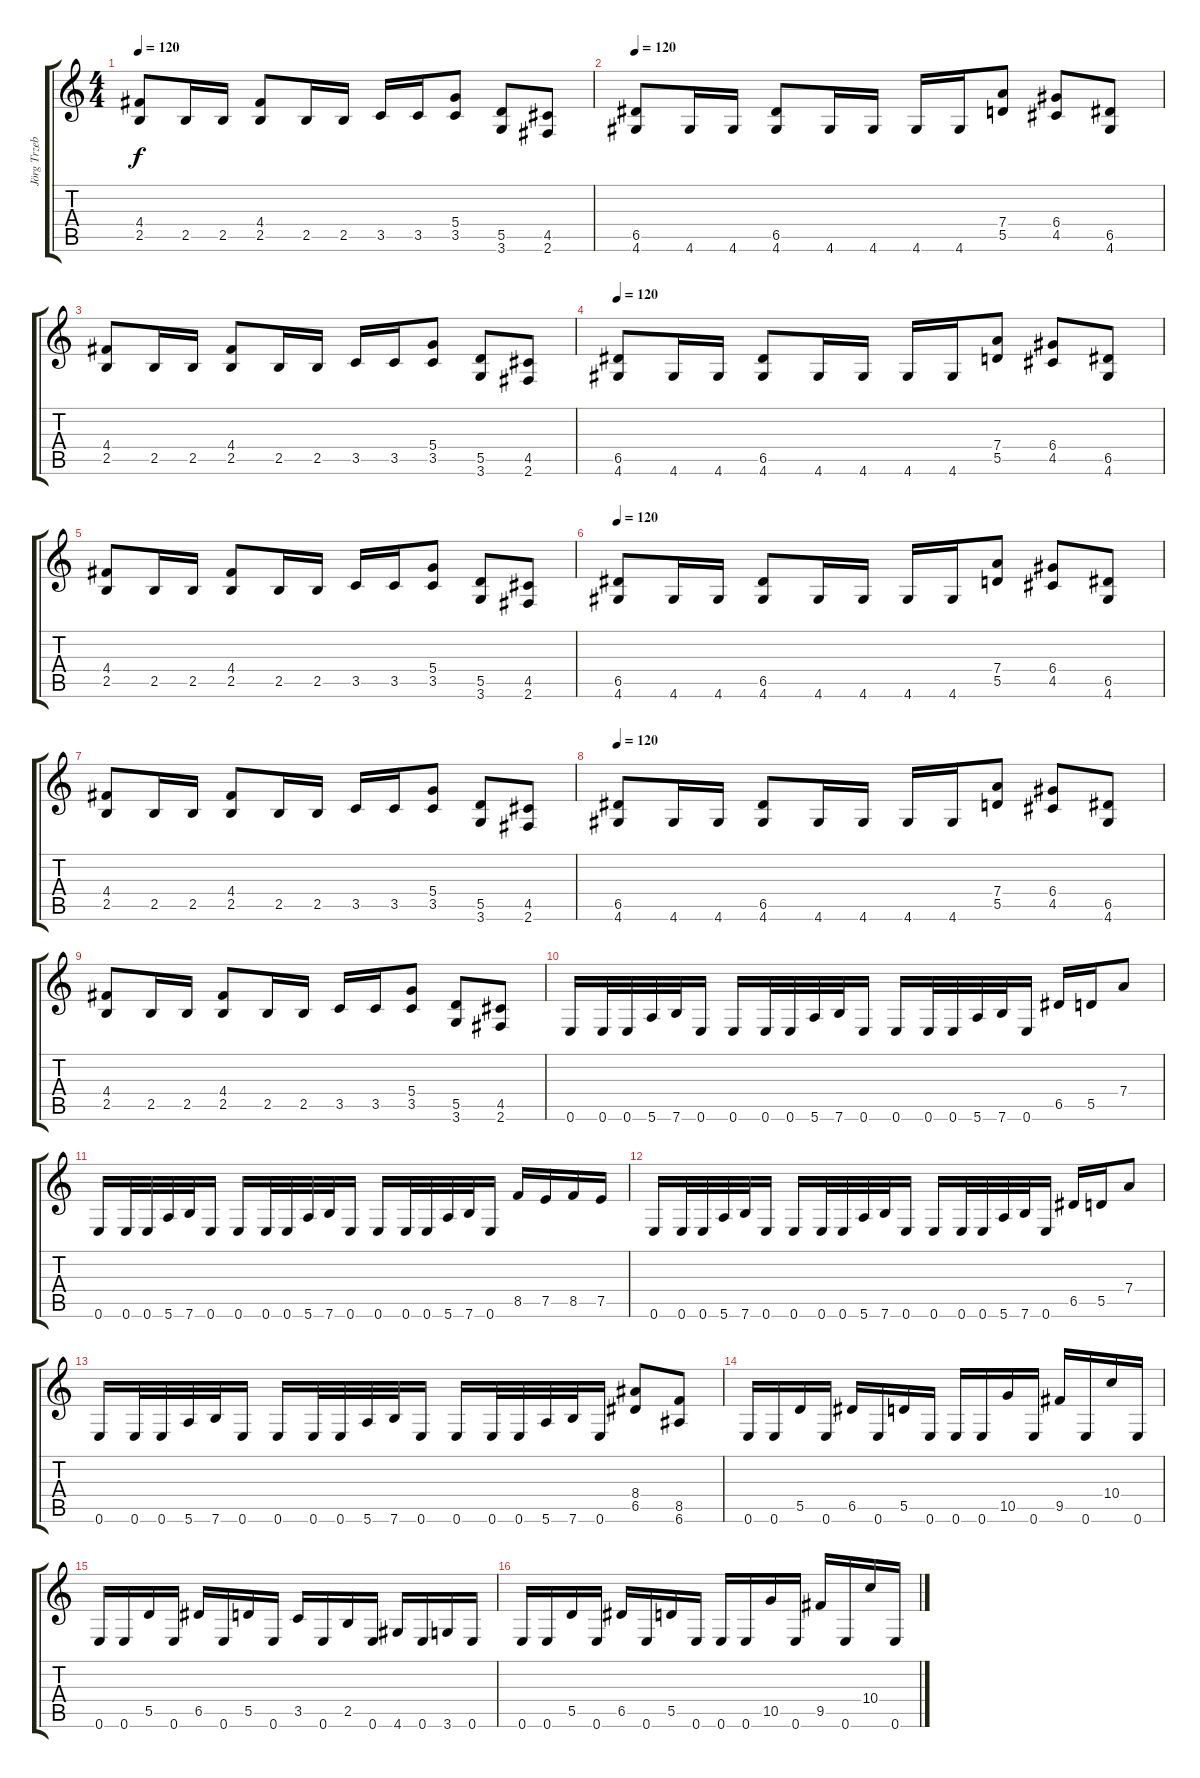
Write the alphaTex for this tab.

\track ("Jörg Trzebiatowsky" "Jörg Trzeb") {instrument overdrivenguitar}
\staff {score tabs}
\tuning (E4 B3 G3 D3 A2 E2) {hide}
\ts (4 4)
\tempo 120
\clef g2
\ks c
(4.4 2.5).8{dy f} 2.5.16 2.5.16 (4.4 2.5).8 2.5.16 2.5.16 3.5.16 3.5.16 (5.4 3.5).8 (5.5 3.6).8 (4.5 2.6).8 |
\tempo 120
(6.5 4.6).8 4.6.16 4.6.16 (6.5 4.6).8 4.6.16 4.6.16 4.6.16 4.6.16 (7.4 5.5).8 (6.4 4.5).8 (6.5 4.6).8 |
(4.4 2.5).8 2.5.16 2.5.16 (4.4 2.5).8 2.5.16 2.5.16 3.5.16 3.5.16 (5.4 3.5).8 (5.5 3.6).8 (4.5 2.6).8 |
\tempo 120
(6.5 4.6).8 4.6.16 4.6.16 (6.5 4.6).8 4.6.16 4.6.16 4.6.16 4.6.16 (7.4 5.5).8 (6.4 4.5).8 (6.5 4.6).8 |
(4.4 2.5).8 2.5.16 2.5.16 (4.4 2.5).8 2.5.16 2.5.16 3.5.16 3.5.16 (5.4 3.5).8 (5.5 3.6).8 (4.5 2.6).8 |
\tempo 120
(6.5 4.6).8 4.6.16 4.6.16 (6.5 4.6).8 4.6.16 4.6.16 4.6.16 4.6.16 (7.4 5.5).8 (6.4 4.5).8 (6.5 4.6).8 |
(4.4 2.5).8 2.5.16 2.5.16 (4.4 2.5).8 2.5.16 2.5.16 3.5.16 3.5.16 (5.4 3.5).8 (5.5 3.6).8 (4.5 2.6).8 |
\tempo 120
(6.5 4.6).8 4.6.16 4.6.16 (6.5 4.6).8 4.6.16 4.6.16 4.6.16 4.6.16 (7.4 5.5).8 (6.4 4.5).8 (6.5 4.6).8 |
(4.4 2.5).8 2.5.16 2.5.16 (4.4 2.5).8 2.5.16 2.5.16 3.5.16 3.5.16 (5.4 3.5).8 (5.5 3.6).8 (4.5 2.6).8 |
0.6.16 0.6.32 0.6.32 5.6.32 7.6.32 0.6.16 0.6.16 0.6.32 0.6.32 5.6.32 7.6.32 0.6.16 0.6.16 0.6.32 0.6.32 5.6.32 7.6.32 0.6.16 6.5.16 5.5.16 7.4.8 |
0.6.16 0.6.32 0.6.32 5.6.32 7.6.32 0.6.16 0.6.16 0.6.32 0.6.32 5.6.32 7.6.32 0.6.16 0.6.16 0.6.32 0.6.32 5.6.32 7.6.32 0.6.16 8.5.16 7.5.16 8.5.16 7.5.16 |
0.6.16 0.6.32 0.6.32 5.6.32 7.6.32 0.6.16 0.6.16 0.6.32 0.6.32 5.6.32 7.6.32 0.6.16 0.6.16 0.6.32 0.6.32 5.6.32 7.6.32 0.6.16 6.5.16 5.5.16 7.4.8 |
0.6.16 0.6.32 0.6.32 5.6.32 7.6.32 0.6.16 0.6.16 0.6.32 0.6.32 5.6.32 7.6.32 0.6.16 0.6.16 0.6.32 0.6.32 5.6.32 7.6.32 0.6.16 (8.4 6.5).8 (8.5 6.6).8 |
0.6.16 0.6.16 5.5.16 0.6.16 6.5.16 0.6.16 5.5.16 0.6.16 0.6.16 0.6.16 10.5.16 0.6.16 9.5.16 0.6.16 10.4.16 0.6.16 |
0.6.16 0.6.16 5.5.16 0.6.16 6.5.16 0.6.16 5.5.16 0.6.16 3.5.16 0.6.16 2.5.16 0.6.16 4.6.16 0.6.16 3.6.16 0.6.16 |
0.6.16 0.6.16 5.5.16 0.6.16 6.5.16 0.6.16 5.5.16 0.6.16 0.6.16 0.6.16 10.5.16 0.6.16 9.5.16 0.6.16 10.4.16 0.6.16
